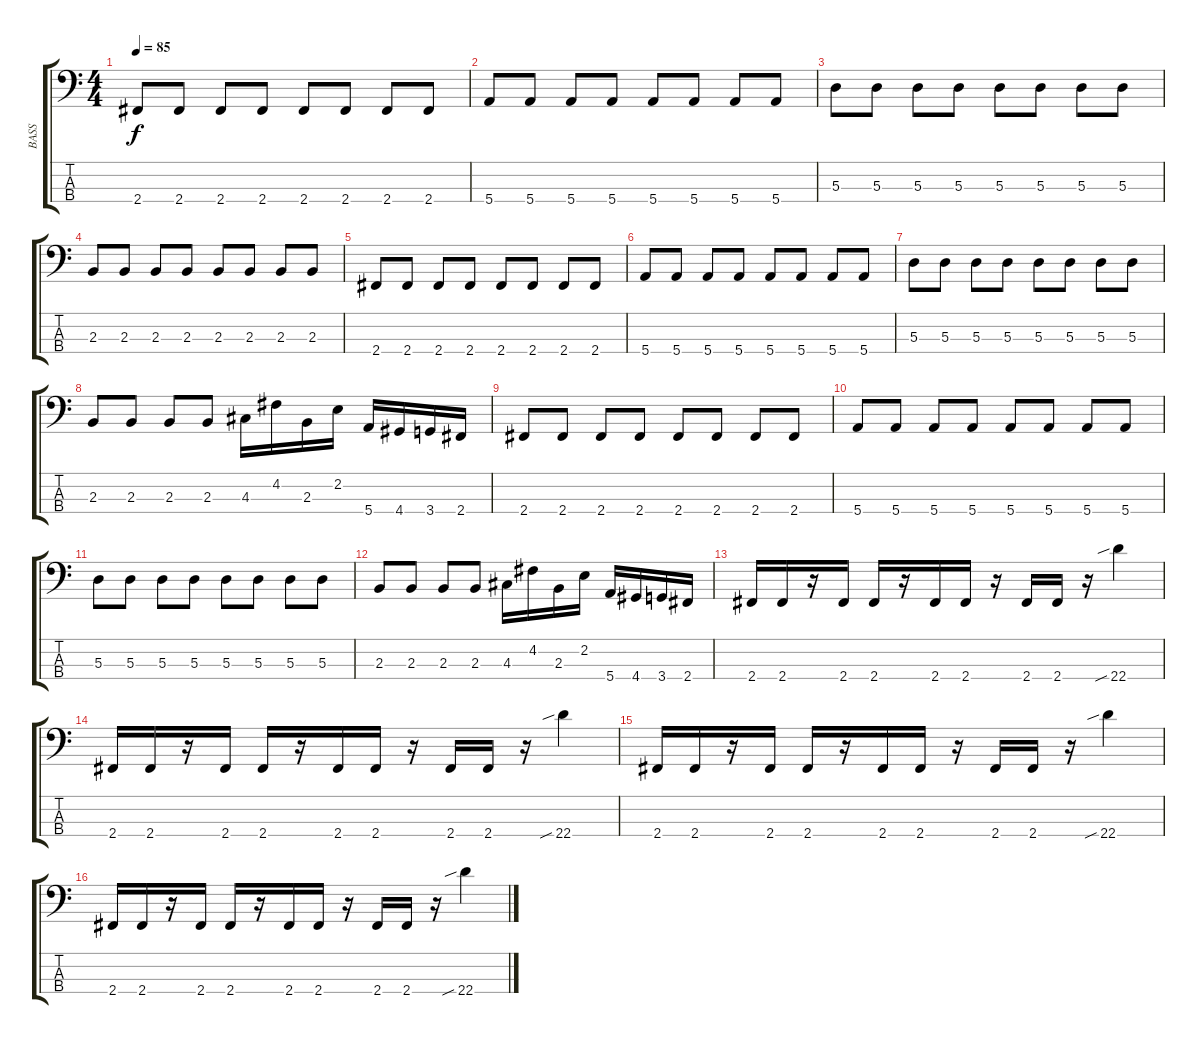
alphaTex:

\track ("BASS" "BASS") {instrument electricbasspick}
\staff {score tabs}
\tuning (G2 D2 A1 E1) {hide}
\ts (4 4)
\tempo 85
\clef f4
\ks c
2.4.8{dy f} 2.4.8 2.4.8 2.4.8 2.4.8 2.4.8 2.4.8 2.4.8 |
5.4.8 5.4.8 5.4.8 5.4.8 5.4.8 5.4.8 5.4.8 5.4.8 |
5.3.8 5.3.8 5.3.8 5.3.8 5.3.8 5.3.8 5.3.8 5.3.8 |
2.3.8 2.3.8 2.3.8 2.3.8 2.3.8 2.3.8 2.3.8 2.3.8 |
2.4.8 2.4.8 2.4.8 2.4.8 2.4.8 2.4.8 2.4.8 2.4.8 |
5.4.8 5.4.8 5.4.8 5.4.8 5.4.8 5.4.8 5.4.8 5.4.8 |
5.3.8 5.3.8 5.3.8 5.3.8 5.3.8 5.3.8 5.3.8 5.3.8 |
2.3.8 2.3.8 2.3.8 2.3.8 4.3.16 4.2.16 2.3.16 2.2.16 5.4.16 4.4.16 3.4.16 2.4.16 |
2.4.8 2.4.8 2.4.8 2.4.8 2.4.8 2.4.8 2.4.8 2.4.8 |
5.4.8 5.4.8 5.4.8 5.4.8 5.4.8 5.4.8 5.4.8 5.4.8 |
5.3.8 5.3.8 5.3.8 5.3.8 5.3.8 5.3.8 5.3.8 5.3.8 |
2.3.8 2.3.8 2.3.8 2.3.8 4.3.16 4.2.16 2.3.16 2.2.16 5.4.16 4.4.16 3.4.16 2.4.16 |
2.4.16 2.4.16 r.16 2.4.16 2.4.16 r.16 2.4.16 2.4.16 r.16 2.4.16 2.4.16 r.16 22.4{sib}.4 |
2.4.16 2.4.16 r.16 2.4.16 2.4.16 r.16 2.4.16 2.4.16 r.16 2.4.16 2.4.16 r.16 22.4{sib}.4 |
2.4.16 2.4.16 r.16 2.4.16 2.4.16 r.16 2.4.16 2.4.16 r.16 2.4.16 2.4.16 r.16 22.4{sib}.4 |
2.4.16 2.4.16 r.16 2.4.16 2.4.16 r.16 2.4.16 2.4.16 r.16 2.4.16 2.4.16 r.16 22.4{sib}.4
